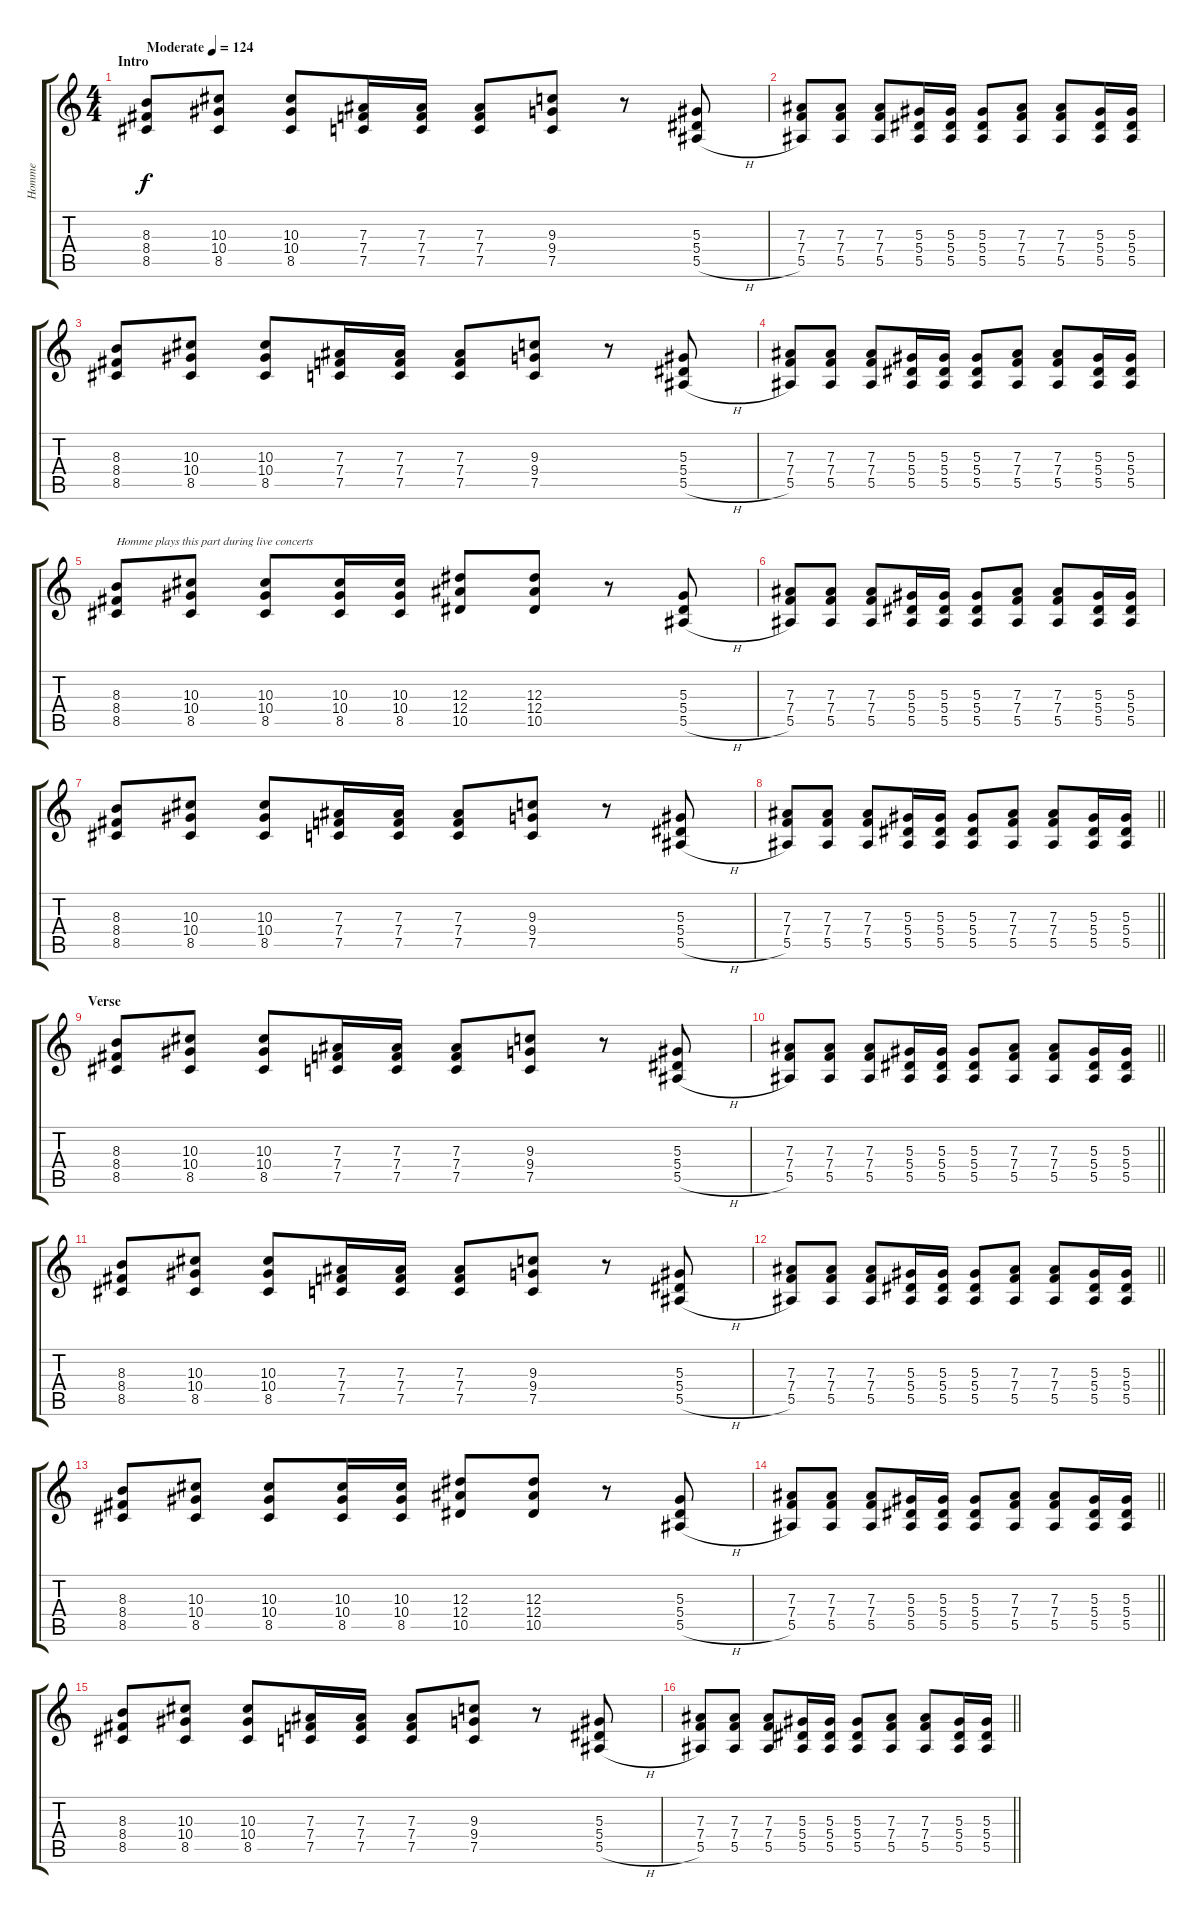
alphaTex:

\track ("Homme" "Homme") {instrument distortionguitar}
\staff {score tabs}
\tuning (C4 G3 Eb3 Bb2 F2 C2) {hide}
\ts (4 4)
\section ("" "Intro")
\tempo (124 "Moderate")
\clef g2
\ks c
(8.3 8.4 8.5).8{dy f instrument distortionguitar} (10.3 10.4 8.5).8 (10.3 10.4 8.5).8 (7.3 7.4 7.5).16 (7.3 7.4 7.5).16 (7.3 7.4 7.5).8 (9.3 9.4 7.5).8 r.8 (5.3 5.4 5.5{h}).8 |
(7.3 7.4 5.5).8 (7.3 7.4 5.5).8 (7.3 7.4 5.5).8 (5.3 5.4 5.5).16 (5.3 5.4 5.5).16 (5.3 5.4 5.5).8 (7.3 7.4 5.5).8 (7.3 7.4 5.5).8 (5.3 5.4 5.5).16 (5.3 5.4 5.5).16 |
(8.3 8.4 8.5).8 (10.3 10.4 8.5).8 (10.3 10.4 8.5).8 (7.3 7.4 7.5).16 (7.3 7.4 7.5).16 (7.3 7.4 7.5).8 (9.3 9.4 7.5).8 r.8 (5.3 5.4 5.5{h}).8 |
(7.3 7.4 5.5).8 (7.3 7.4 5.5).8 (7.3 7.4 5.5).8 (5.3 5.4 5.5).16 (5.3 5.4 5.5).16 (5.3 5.4 5.5).8 (7.3 7.4 5.5).8 (7.3 7.4 5.5).8 (5.3 5.4 5.5).16 (5.3 5.4 5.5).16 |
(8.3 8.4 8.5).8{txt "Homme plays this part during live concerts"} (10.3 10.4 8.5).8 (10.3 10.4 8.5).8 (10.3 10.4 8.5).16 (10.3 10.4 8.5).16 (12.3 12.4 10.5).8 (12.3 12.4 10.5).8 r.8 (5.3 5.4 5.5{h}).8 |
(7.3 7.4 5.5).8 (7.3 7.4 5.5).8 (7.3 7.4 5.5).8 (5.3 5.4 5.5).16 (5.3 5.4 5.5).16 (5.3 5.4 5.5).8 (7.3 7.4 5.5).8 (7.3 7.4 5.5).8 (5.3 5.4 5.5).16 (5.3 5.4 5.5).16 |
(8.3 8.4 8.5).8 (10.3 10.4 8.5).8 (10.3 10.4 8.5).8 (7.3 7.4 7.5).16 (7.3 7.4 7.5).16 (7.3 7.4 7.5).8 (9.3 9.4 7.5).8 r.8 (5.3 5.4 5.5{h}).8 |
\barLineRight lightlight
(7.3 7.4 5.5).8 (7.3 7.4 5.5).8 (7.3 7.4 5.5).8 (5.3 5.4 5.5).16 (5.3 5.4 5.5).16 (5.3 5.4 5.5).8 (7.3 7.4 5.5).8 (7.3 7.4 5.5).8 (5.3 5.4 5.5).16 (5.3 5.4 5.5).16 |
\section ("" "Verse")
(8.3 8.4 8.5).8 (10.3 10.4 8.5).8 (10.3 10.4 8.5).8 (7.3 7.4 7.5).16 (7.3 7.4 7.5).16 (7.3 7.4 7.5).8 (9.3 9.4 7.5).8 r.8 (5.3 5.4 5.5{h}).8 |
\barLineRight lightlight
(7.3 7.4 5.5).8 (7.3 7.4 5.5).8 (7.3 7.4 5.5).8 (5.3 5.4 5.5).16 (5.3 5.4 5.5).16 (5.3 5.4 5.5).8 (7.3 7.4 5.5).8 (7.3 7.4 5.5).8 (5.3 5.4 5.5).16 (5.3 5.4 5.5).16 |
(8.3 8.4 8.5).8 (10.3 10.4 8.5).8 (10.3 10.4 8.5).8 (7.3 7.4 7.5).16 (7.3 7.4 7.5).16 (7.3 7.4 7.5).8 (9.3 9.4 7.5).8 r.8 (5.3 5.4 5.5{h}).8 |
\barLineRight lightlight
(7.3 7.4 5.5).8 (7.3 7.4 5.5).8 (7.3 7.4 5.5).8 (5.3 5.4 5.5).16 (5.3 5.4 5.5).16 (5.3 5.4 5.5).8 (7.3 7.4 5.5).8 (7.3 7.4 5.5).8 (5.3 5.4 5.5).16 (5.3 5.4 5.5).16 |
(8.3 8.4 8.5).8 (10.3 10.4 8.5).8 (10.3 10.4 8.5).8 (10.3 10.4 8.5).16 (10.3 10.4 8.5).16 (12.3 12.4 10.5).8 (12.3 12.4 10.5).8 r.8 (5.3 5.4 5.5{h}).8 |
\barLineRight lightlight
(7.3 7.4 5.5).8 (7.3 7.4 5.5).8 (7.3 7.4 5.5).8 (5.3 5.4 5.5).16 (5.3 5.4 5.5).16 (5.3 5.4 5.5).8 (7.3 7.4 5.5).8 (7.3 7.4 5.5).8 (5.3 5.4 5.5).16 (5.3 5.4 5.5).16 |
(8.3 8.4 8.5).8 (10.3 10.4 8.5).8 (10.3 10.4 8.5).8 (7.3 7.4 7.5).16 (7.3 7.4 7.5).16 (7.3 7.4 7.5).8 (9.3 9.4 7.5).8 r.8 (5.3 5.4 5.5{h}).8 |
\barLineRight lightlight
(7.3 7.4 5.5).8 (7.3 7.4 5.5).8 (7.3 7.4 5.5).8 (5.3 5.4 5.5).16 (5.3 5.4 5.5).16 (5.3 5.4 5.5).8 (7.3 7.4 5.5).8 (7.3 7.4 5.5).8 (5.3 5.4 5.5).16 (5.3 5.4 5.5).16
